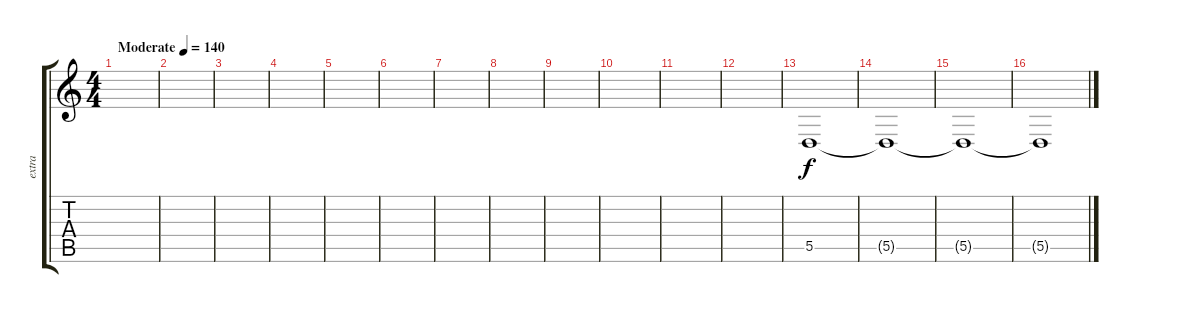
\track ("extra" "extra") {instrument electricgrandpiano}
\staff {score tabs}
\tuning (E4 B3 G3 D3 A2 E2) {hide}
\ts (4 4)
\tempo (140 "Moderate")
\clef g2
\ks c
|
|
|
|
|
|
|
|
|
|
|
|
5.5.1{instrument cello} |
5.5{t}.1 |
5.5{t}.1 |
5.5{t}.1
